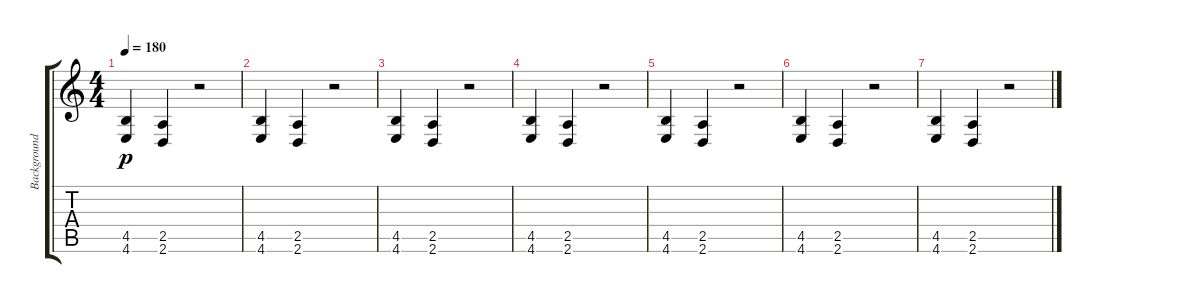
\track ("Background" "Background") {instrument overdrivenguitar}
\staff {score tabs}
\tuning (D4 A3 F3 C3 G2 C2) {hide}
\ts (4 4)
\tempo 180
\clef g2
\ks c
(4.5 4.6).4{dy p} (2.5 2.6).4 r.2 |
(4.5 4.6).4 (2.5 2.6).4 r.2 |
(4.5 4.6).4 (2.5 2.6).4 r.2 |
(4.5 4.6).4 (2.5 2.6).4 r.2 |
(4.5 4.6).4 (2.5 2.6).4 r.2 |
(4.5 4.6).4 (2.5 2.6).4 r.2 |
(4.5 4.6).4 (2.5 2.6).4 r.2
